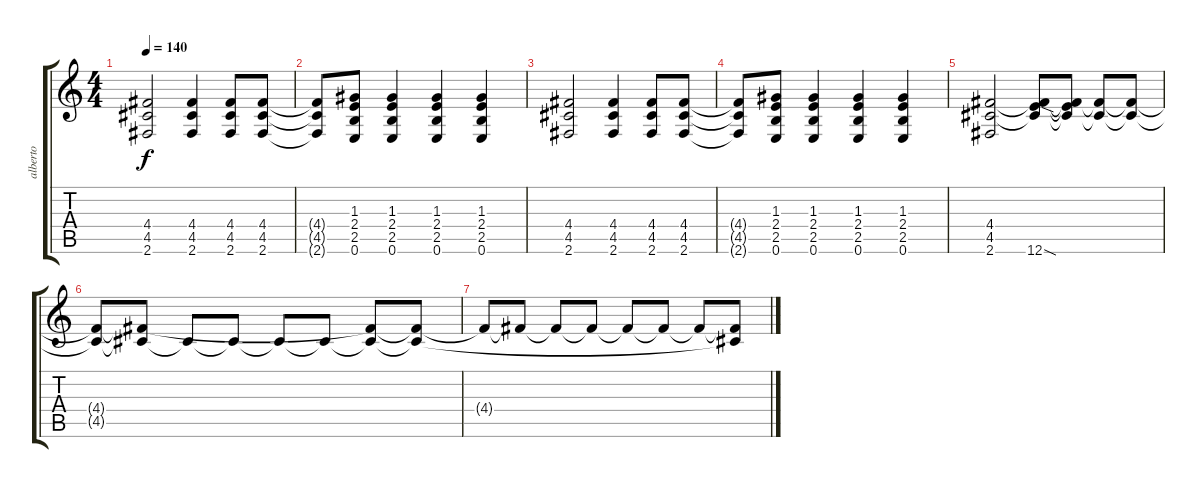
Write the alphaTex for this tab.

\track ("alberto" "alberto") {instrument overdrivenguitar}
\staff {score tabs}
\tuning (E4 B3 G3 D3 A2 E2) {hide}
\ts (4 4)
\tempo 140
\clef g2
\ks c
(4.4 4.5 2.6).2{dy f} (4.4 4.5 2.6).4 (4.4 4.5 2.6).8 (4.4 4.5 2.6).8 |
(4.4{t} 4.5{t} 2.6{t}).8 (1.3 2.4 2.5 0.6).8 (1.3 2.4 2.5 0.6).4 (1.3 2.4 2.5 0.6).4 (1.3 2.4 2.5 0.6).4 |
(4.4 4.5 2.6).2 (4.4 4.5 2.6).4 (4.4 4.5 2.6).8 (4.4 4.5 2.6).8 |
(4.4{t} 4.5{t} 2.6{t}).8 (1.3 2.4 2.5 0.6).8 (1.3 2.4 2.5 0.6).4 (1.3 2.4 2.5 0.6).4 (1.3 2.4 2.5 0.6).4 |
(4.4 4.5 2.6).2 (4.4{t} 4.5{t} 12.6{sod}).8 (4.4{t} 4.5{t} 12.6{t}).8 (4.4{t} 4.5{t}).8 (4.4{t} 4.5{t}).8 |
(4.4{t} 4.5{t}).8 (4.4{t} 4.5{t}).8 4.5{t}.8 4.5{t}.8 4.5{t}.8 4.5{t}.8 (4.4{t} 4.5{t}).8 (4.4{t} 4.5{t}).8 |
4.4{t}.8 4.4{t}.8 4.4{t}.8 4.4{t}.8 4.4{t}.8 4.4{t}.8 4.4{t}.8 (4.4{t} 4.5{t}).8
